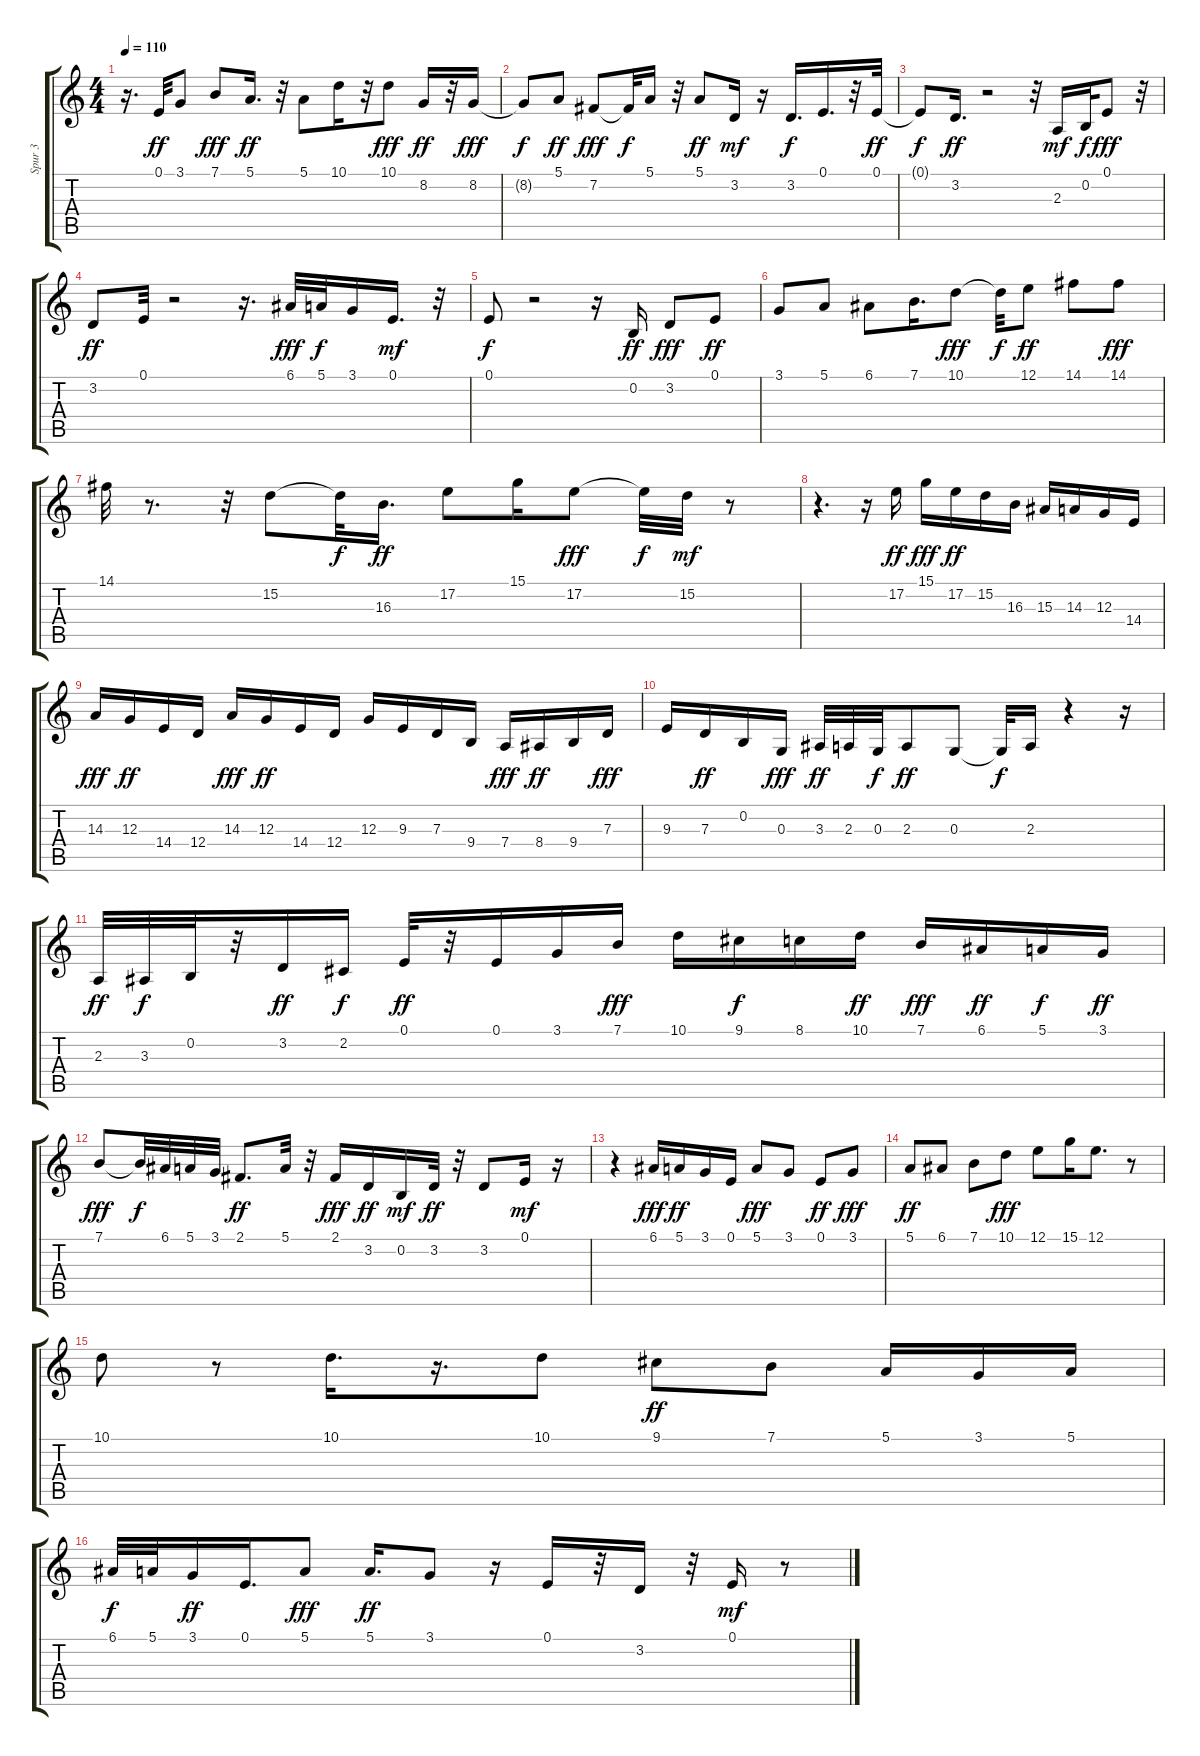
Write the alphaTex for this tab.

\track ("Spur 3" "Spur 3") {instrument altosax}
\staff {score tabs}
\tuning (E4 B3 G3 D3 A2 E2) {hide}
\ts (4 4)
\tempo 110
\clef g2
\ks c
r.16{d dy f} 0.1.32{dy ff} 3.1.8 7.1.8{dy fff} 5.1.16{d dy ff} r.32 5.1.8 10.1.16 r.32 10.1.8{dy fff} 8.2.16{dy ff} r.32 8.2.16{dy fff} |
8.2{t}.8{dy f} 5.1.8{dy ff} 7.2.8{dy fff} 7.2{t}.32{dy f} 5.1.16 r.32 5.1.8{dy ff} 3.2.16{dy mf} r.16 3.2.16{d dy f} 0.1.16{d} r.32 0.1.32{dy ff} |
0.1{t}.8{dy f} 3.2.16{d dy ff} r.2 r.32 2.3.16{dy mf} 0.2.32{dy f} 0.1.8{dy fff} r.32 |
3.2.8{dy ff} 0.1.32 r.2 r.16{d} 6.1.32{dy fff} 5.1.32{dy f} 3.1.16 0.1.16{d dy mf} r.32 |
0.1.8{dy f} r.2 r.16 0.2.16{dy ff} 3.2.8{dy fff} 0.1.8{dy ff} |
3.1.8 5.1.8 6.1.8 7.1.16{d} 10.1.8{dy fff} 10.1{t}.32{dy f} 12.1.8{dy ff} 14.1.8 14.1.8{dy fff} |
14.1.32 r.8{d} r.32 15.2.8 15.2{t}.32{dy f} 16.3.16{d dy ff} 17.2.8 15.1.16 17.2.8{dy fff} 17.2{t}.32{dy f} 15.2.32{dy mf} r.8 |
r.4{d} r.16 17.2.16{dy ff} 15.1.16{dy fff} 17.2.16{dy ff} 15.2.16 16.3.16 15.3.16 14.3.16 12.3.16 14.4.16 |
14.3.16{dy fff} 12.3.16{dy ff} 14.4.16 12.4.16 14.3.16{dy fff} 12.3.16{dy ff} 14.4.16 12.4.16 12.3.16 9.3.16 7.3.16 9.4.16 7.4.16{dy fff} 8.4.16{dy ff} 9.4.16 7.3.16{dy fff} |
9.3.16 7.3.16{dy ff} 0.2.16 0.3.16{dy fff} 3.3.32{dy ff} 2.3.32 0.3.32{dy f} 2.3.8{dy ff} 0.3.8 0.3{t}.32{dy f} 2.3.16 r.4 r.16 |
2.3.32{dy ff} 3.3.32{dy f} 0.2.32 r.32 3.2.16{dy ff} 2.2.16{dy f} 0.1.32{dy ff} r.32 0.1.16 3.1.16 7.1.16{dy fff} 10.1.16 9.1.16{dy f} 8.1.16 10.1.16{dy ff} 7.1.16{dy fff} 6.1.16{dy ff} 5.1.16{dy f} 3.1.16{dy ff} |
7.1.8{dy fff} 7.1{t}.32{dy f} 6.1.32 5.1.32 3.1.32 2.1.8{d dy ff} 5.1.32 r.32 2.1.16{dy fff} 3.2.16{dy ff} 0.2.16{dy mf} 3.2.32{dy ff} r.32 3.2.8 0.1.16{dy mf} r.16 |
r.4 6.1.16{dy fff} 5.1.16{dy ff} 3.1.16 0.1.16 5.1.8{dy fff} 3.1.8 0.1.8{dy ff} 3.1.8{dy fff} |
5.1.8{dy ff} 6.1.8 7.1.8 10.1.8{dy fff} 12.1.8 15.1.16 12.1.8{d} r.8 |
10.1.8 r.8 10.1.16{d} r.16{d} 10.1.8 9.1.8{dy ff} 7.1.8 5.1.16 3.1.16 5.1.16 |
6.1.32{dy f} 5.1.32 3.1.16{dy ff} 0.1.16{d} 5.1.8{dy fff} 5.1.16{d dy ff} 3.1.8 r.16 0.1.16 r.32 3.2.16 r.32 0.1.16{dy mf} r.8
